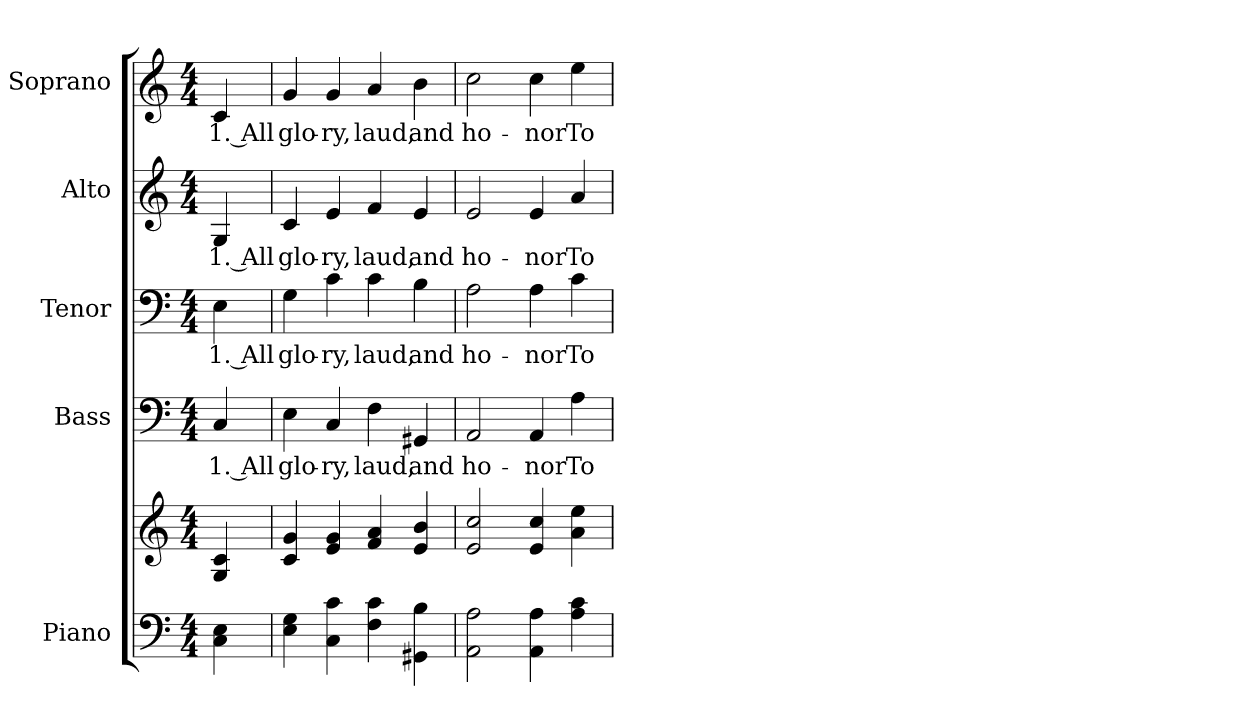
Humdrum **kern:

**kern	**kern	**kern	**text	**kern	**text	**kern	**text	**kern	**text
*part5	*part5	*part4	*part4	*part3	*part3	*part2	*part2	*part1	*part1
*staff6	*staff5	*staff4	*staff4	*staff3	*staff3	*staff2	*staff2	*staff1	*staff1
*I"Piano	*	*I"Bass	*	*I"Tenor	*	*I"Alto	*	*I"Soprano	*
*I'Pno.	*	*I'B.	*	*I'T.	*	*I'A.	*	*I'S.	*
!!LO:PB:g=z
*clefF4	*clefG2	*clefF4	*	*clefF4	*	*clefG2	*	*clefG2	*
*k[]	*k[]	*k[]	*	*k[]	*	*k[]	*	*k[]	*
*C:	*C:	*C:	*	*C:	*	*C:	*	*C:	*
*M4/4	*M4/4	*M4/4	*	*M4/4	*	*M4/4	*	*M4/4	*
*MM130	*MM130	*MM130	*	*MM130	*	*MM130	*	*MM130	*
=	=	=	=	=	=	=	=	=	=
!	!	!	!LO:LY:b:color=#000000	!	!	!	!	!	!
!	!	!	!	!	!LO:LY:b:color=#000000	!	!	!	!
!	!	!	!	!	!	!	!LO:LY:b:color=#000000	!	!
!	!	!	!	!	!	!	!	!	!LO:LY:b:color=#000000
4Ci\ 4Ei	4Gi/ 4ci	4Ci/	1. All	4Ei\	1. All	4Gi/	1. All	4ci/	1. All
=1	=1	=1	=1	=1	=1	=1	=1	=1	=1
!	!	!	!LO:LY:b:color=#000000	!	!	!	!	!	!
!	!	!	!	!	!LO:LY:b:color=#000000	!	!	!	!
!	!	!	!	!	!	!	!LO:LY:b:color=#000000	!	!
!	!	!	!	!	!	!	!	!	!LO:LY:b:color=#000000
4Ei\ 4Gi	4ci/ 4gi	4Ei\	glo-	4Gi\	glo-	4ci/	glo-	4gi/	glo-
!	!	!	!LO:LY:b:color=#000000	!	!	!	!	!	!
!	!	!	!	!	!LO:LY:b:color=#000000	!	!	!	!
!	!	!	!	!	!	!	!LO:LY:b:color=#000000	!	!
!	!	!	!	!	!	!	!	!	!LO:LY:b:color=#000000
4Ci\ 4ci	4ei/ 4gi	4Ci/	-ry,	4ci\	-ry,	4ei/	-ry,	4gi/	-ry,
!	!	!	!LO:LY:b:color=#000000	!	!	!	!	!	!
!	!	!	!	!	!LO:LY:b:color=#000000	!	!	!	!
!	!	!	!	!	!	!	!LO:LY:b:color=#000000	!	!
!	!	!	!	!	!	!	!	!	!LO:LY:b:color=#000000
4Fi\ 4ci	4fi/ 4ai	4Fi\	laud,	4ci\	laud,	4fi/	laud,	4ai/	laud,
!	!	!	!LO:LY:b:color=#000000	!	!	!	!	!	!
!	!	!	!	!	!LO:LY:b:color=#000000	!	!	!	!
!	!	!	!	!	!	!	!LO:LY:b:color=#000000	!	!
!	!	!	!	!	!	!	!	!	!LO:LY:b:color=#000000
4GG#Xi\ 4Bi	4ei/ 4bi	4GG#Xi/	and	4Bi\	and	4ei/	and	4bi\	and
=2	=2	=2	=2	=2	=2	=2	=2	=2	=2
!	!	!	!LO:LY:b:color=#000000	!	!	!	!	!	!
!	!	!	!	!	!LO:LY:b:color=#000000	!	!	!	!
!	!	!	!	!	!	!	!LO:LY:b:color=#000000	!	!
!	!	!	!	!	!	!	!	!	!LO:LY:b:color=#000000
2AAi\ 2Ai	2ei/ 2cci	2AAi/	ho-	2Ai\	ho-	2ei/	ho-	2cci\	ho-
!	!	!	!LO:LY:b:color=#000000	!	!	!	!	!	!
!	!	!	!	!	!LO:LY:b:color=#000000	!	!	!	!
!	!	!	!	!	!	!	!LO:LY:b:color=#000000	!	!
!	!	!	!	!	!	!	!	!	!LO:LY:b:color=#000000
4AAi\ 4Ai	4ei/ 4cci	4AAi/	-nor	4Ai\	-nor	4ei/	-nor	4cci\	-nor
!	!	!	!LO:LY:b:color=#000000	!	!	!	!	!	!
!	!	!	!	!	!LO:LY:b:color=#000000	!	!	!	!
!	!	!	!	!	!	!	!LO:LY:b:color=#000000	!	!
!	!	!	!	!	!	!	!	!	!LO:LY:b:color=#000000
4Ai\ 4ci	4ai\ 4eei	4Ai\	To	4ci\	To	4ai/	To	4eei\	To
=	=	=	=	=	=	=	=	=	=
*-	*-	*-	*-	*-	*-	*-	*-	*-	*-
